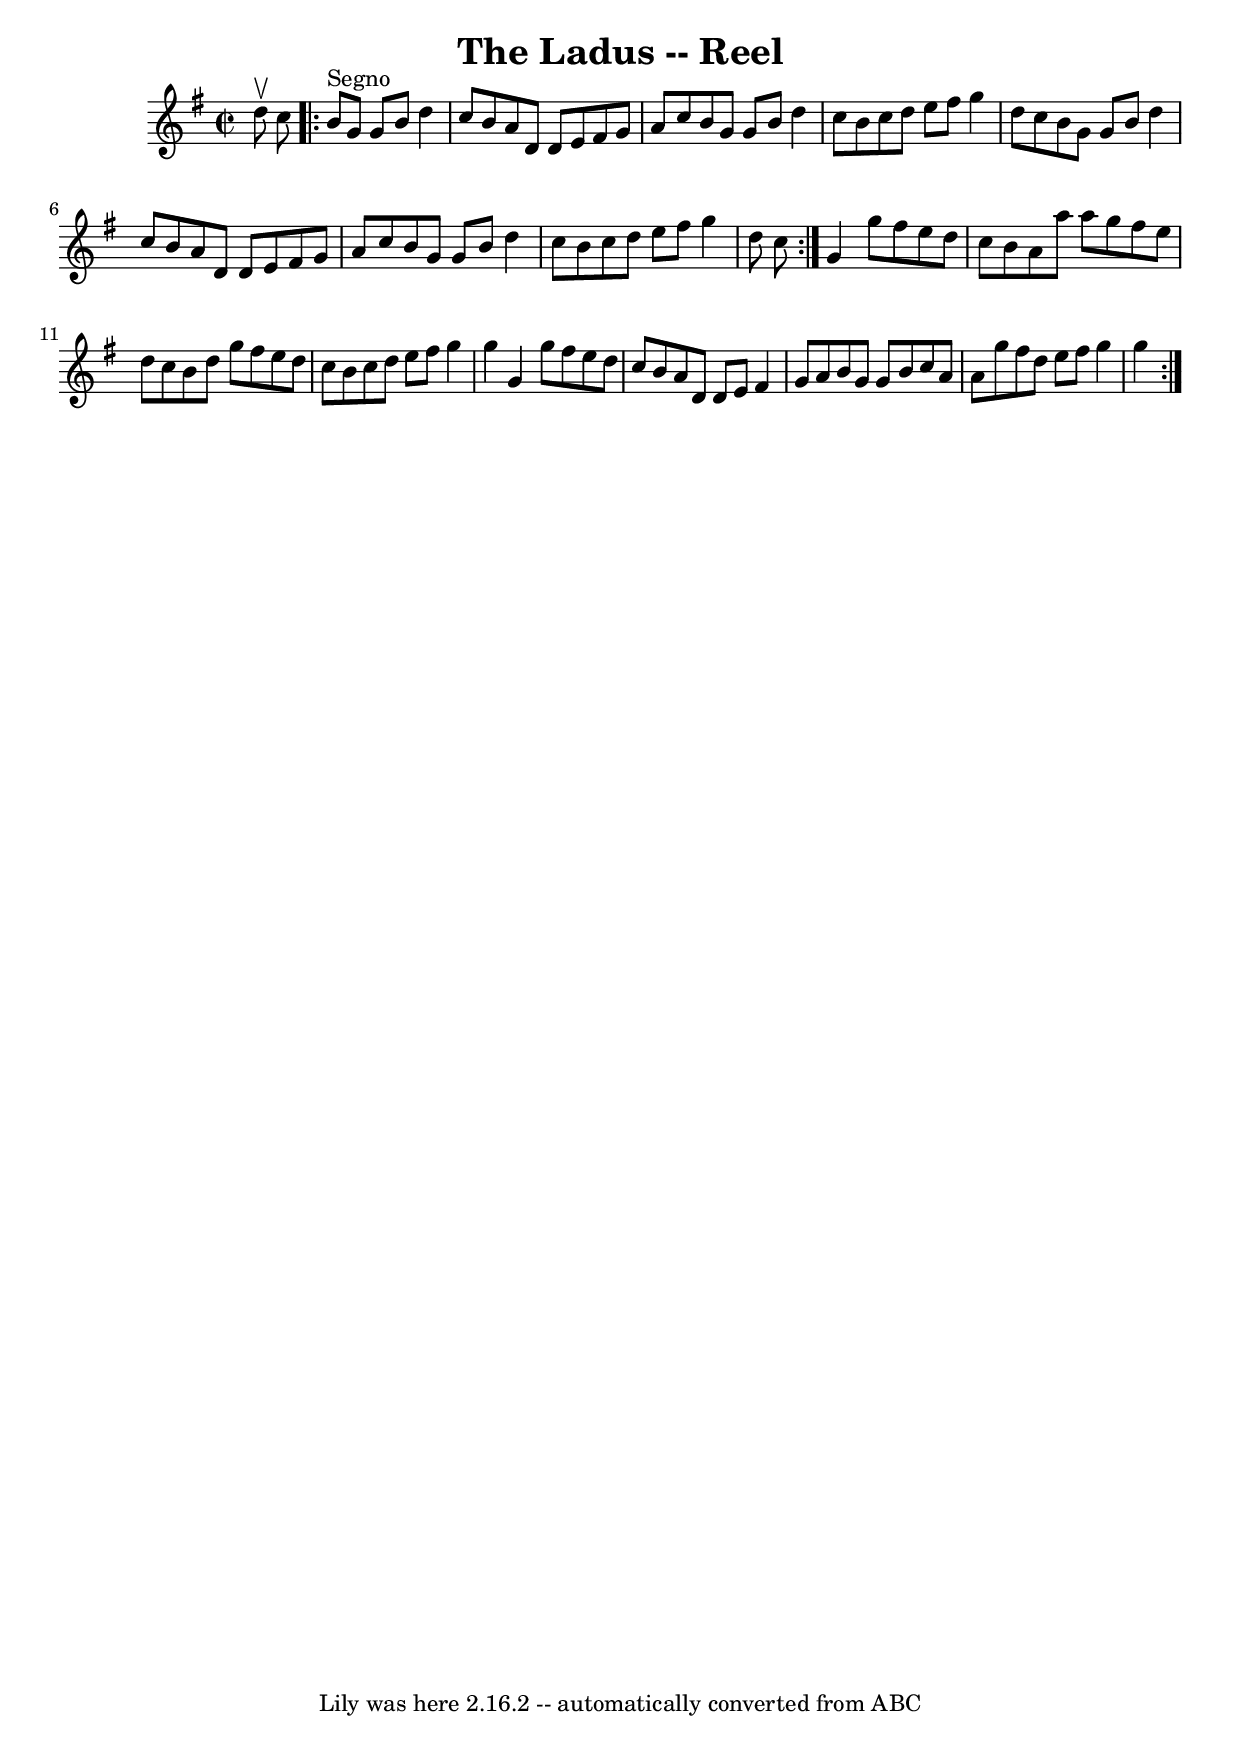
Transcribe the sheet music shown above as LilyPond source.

\version "2.7.40"
\include "Mammoth.ily"
\header {
	%% book = "Ryan's Mammoth Collection"
	crossRefNumber = "1"
	footnotes = ""
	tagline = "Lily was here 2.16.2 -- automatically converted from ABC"
	title = "The Ladus -- Reel"
}
voicedefault =  {


\repeat volta 2 {
\override Staff.TimeSignature #'style = #'C
 \time 2/2 
\key g \major d''8^\upbow c''8    \repeat volta 2 { b'8 
^"Segno" g'8 g'8 b'8 d''4 c''8 b'8  |
 a'8 d'8    
d'8 e'8 fis'8 g'8 a'8 c''8  |
 b'8 g'8 g'8 b'8  
 d''4 c''8 b'8  |
 c''8 d''8 e''8 fis''8 g''4    
d''8 c''8  |
 b'8 g'8 g'8 b'8 d''4 c''8 b'8  
|
 a'8 d'8 d'8 e'8 fis'8 g'8 a'8 c''8  |
   
b'8 g'8 g'8 b'8 d''4 c''8 b'8  |
 c''8 d''8    
e''8 fis''8 g''4 d''8 c''8  }     |
 g'4 g''8 fis''8 e''8 d''8 c''8 b'8  |
 a'8 a''8   
 a''8 g''8 fis''8 e''8 d''8 c''8  |
 b'8 d''8 g''8 
 fis''8 e''8 d''8 c''8 b'8  |
 c''8 d''8 e''8    
fis''8 g''4 g''4  |
 g'4 g''8 fis''8 e''8 d''8    
c''8 b'8  |
 a'8 d'8 d'8 e'8 fis'4 g'8 a'8  
|
 b'8 g'8 g'8 b'8 c''8 a'8 a'8 g''8  |
   
fis''8 d''8 e''8 fis''8 g''4 g''4    }   
}

\score{
    <<

	\context Staff="default"
	{
	    \voicedefault 
	}

    >>
	\layout {
	}
	\midi {}
}
